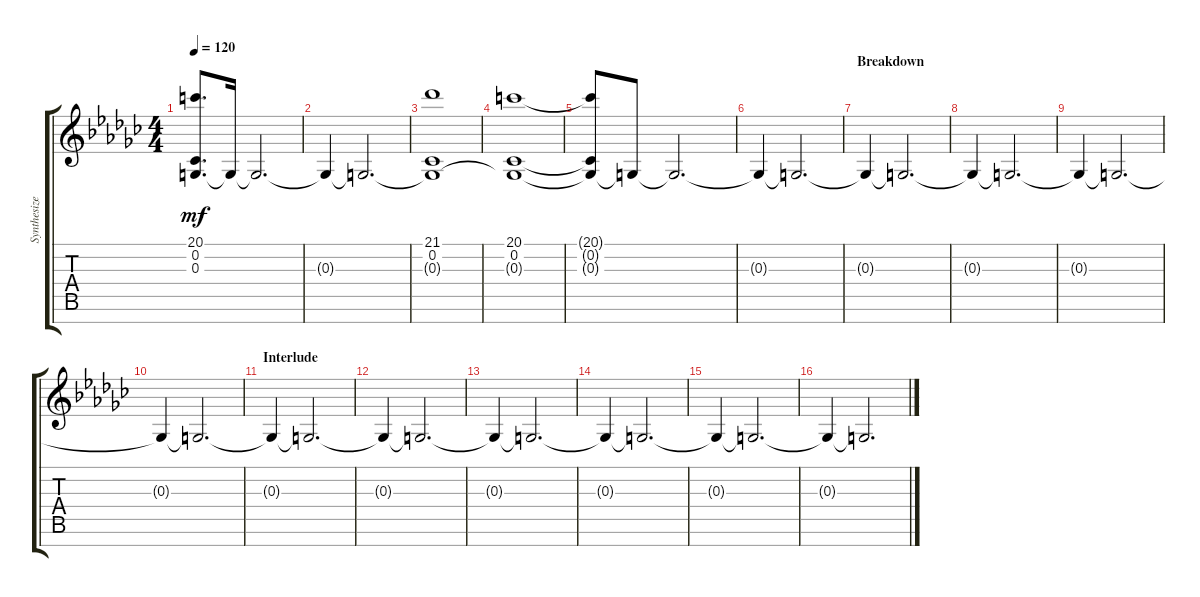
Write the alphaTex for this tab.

\track ("Synthesizer (Staff 1)" "Synthesize") {instrument lead7fifths}
\staff {score tabs}
\tuning (E4 B3 G3 D3 A2 E2 B1) {hide}
\ts (4 4)
\tempo 120
\clef g2
\ks ebminor
(20.1{t} 0.2{t} 0.3{t}).8{d dy mf} 0.3{t}.16 0.3{t}.2{d} |
0.3{t}.4 0.3{t}.2{d} |
(21.1 0.2 0.3{t}).1 |
(20.1 0.2 0.3{t}).1 |
(20.1{t} 0.2{t} 0.3{t}).8 0.3{t}.8 0.3{t}.2{d} |
0.3{t}.4 0.3{t}.2{d} |
\section ("" "Breakdown")
0.3{t}.4 0.3{t}.2{d} |
0.3{t}.4 0.3{t}.2{d} |
0.3{t}.4 0.3{t}.2{d} |
0.3{t}.4 0.3{t}.2{d} |
\section ("" "Interlude")
0.3{t}.4 0.3{t}.2{d} |
0.3{t}.4 0.3{t}.2{d} |
0.3{t}.4 0.3{t}.2{d} |
0.3{t}.4 0.3{t}.2{d} |
0.3{t}.4 0.3{t}.2{d} |
0.3{t}.4 0.3{t}.2{d}
